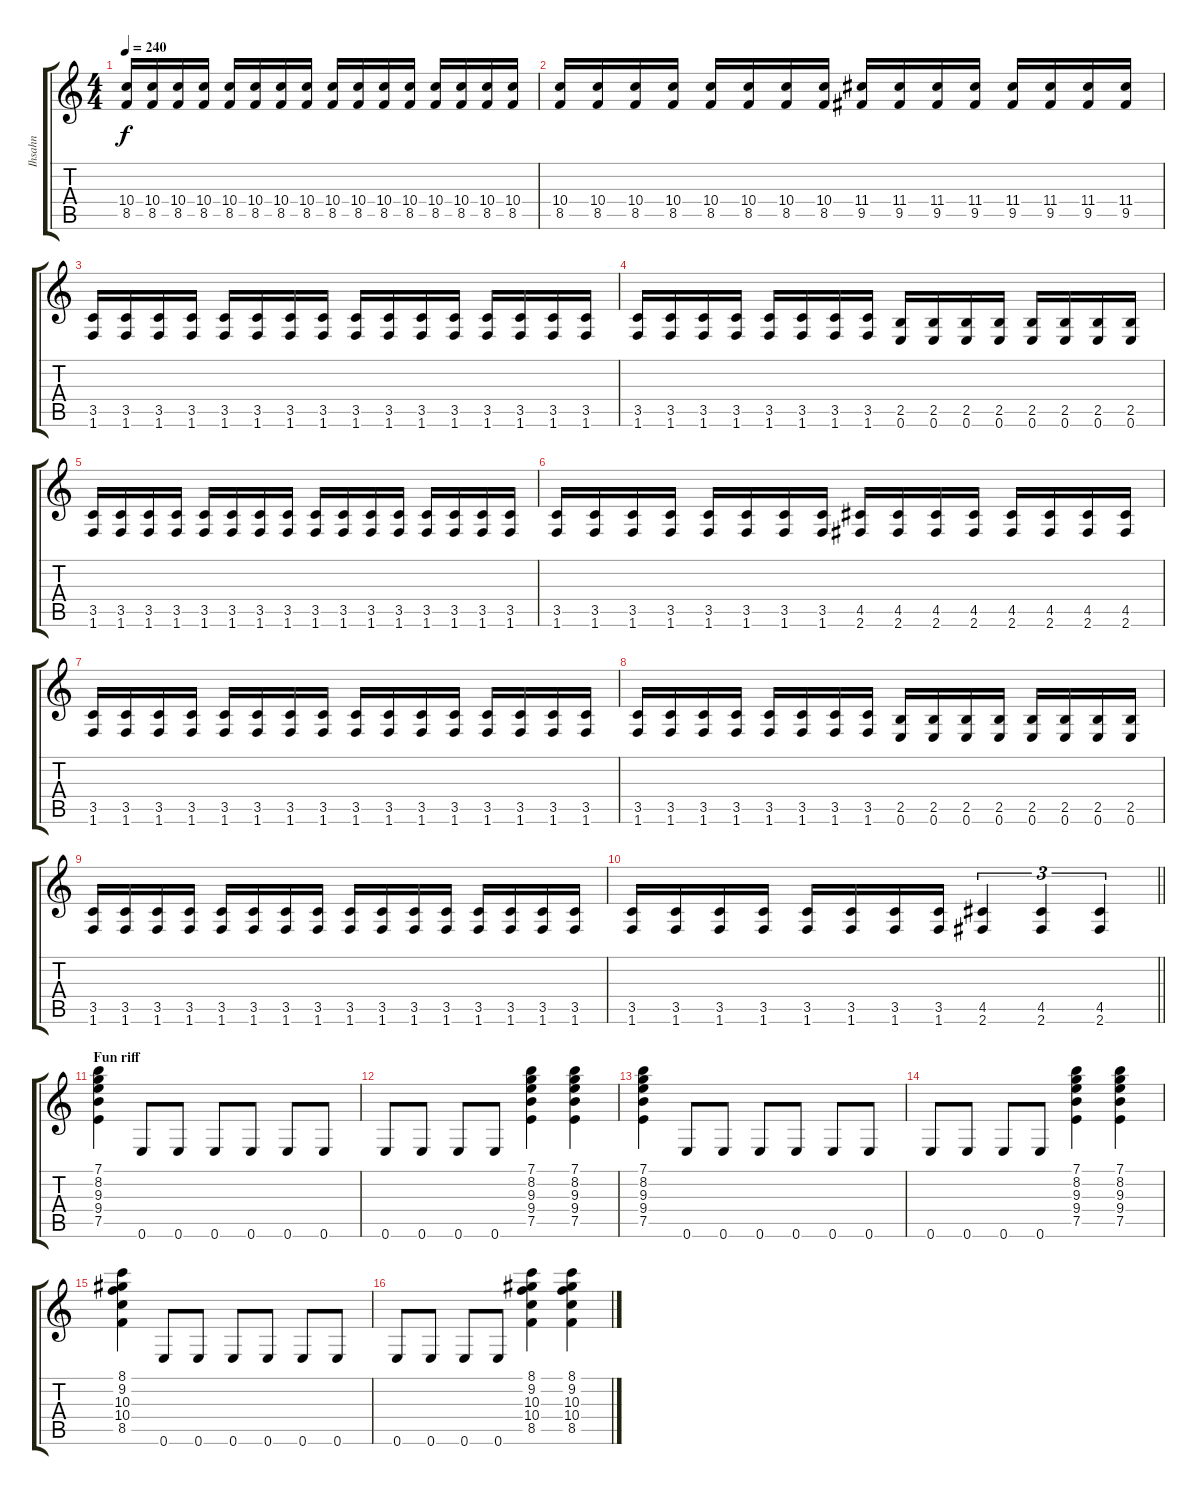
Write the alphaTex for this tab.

\track ("Ihsahn" "Ihsahn") {instrument distortionguitar}
\staff {score tabs}
\tuning (E4 B3 G3 D3 A2 E2) {hide}
\ts (4 4)
\tempo 240
\clef g2
\ks c
(10.4 8.5).16{dy f} (10.4 8.5).16 (10.4 8.5).16 (10.4 8.5).16 (10.4 8.5).16 (10.4 8.5).16 (10.4 8.5).16 (10.4 8.5).16 (10.4 8.5).16 (10.4 8.5).16 (10.4 8.5).16 (10.4 8.5).16 (10.4 8.5).16 (10.4 8.5).16 (10.4 8.5).16 (10.4 8.5).16 |
(10.4 8.5).16 (10.4 8.5).16 (10.4 8.5).16 (10.4 8.5).16 (10.4 8.5).16 (10.4 8.5).16 (10.4 8.5).16 (10.4 8.5).16 (11.4 9.5).16 (11.4 9.5).16 (11.4 9.5).16 (11.4 9.5).16 (11.4 9.5).16 (11.4 9.5).16 (11.4 9.5).16 (11.4 9.5).16 |
(3.5 1.6).16 (3.5 1.6).16 (3.5 1.6).16 (3.5 1.6).16 (3.5 1.6).16 (3.5 1.6).16 (3.5 1.6).16 (3.5 1.6).16 (3.5 1.6).16 (3.5 1.6).16 (3.5 1.6).16 (3.5 1.6).16 (3.5 1.6).16 (3.5 1.6).16 (3.5 1.6).16 (3.5 1.6).16 |
(3.5 1.6).16 (3.5 1.6).16 (3.5 1.6).16 (3.5 1.6).16 (3.5 1.6).16 (3.5 1.6).16 (3.5 1.6).16 (3.5 1.6).16 (2.5 0.6).16 (2.5 0.6).16 (2.5 0.6).16 (2.5 0.6).16 (2.5 0.6).16 (2.5 0.6).16 (2.5 0.6).16 (2.5 0.6).16 |
(3.5 1.6).16 (3.5 1.6).16 (3.5 1.6).16 (3.5 1.6).16 (3.5 1.6).16 (3.5 1.6).16 (3.5 1.6).16 (3.5 1.6).16 (3.5 1.6).16 (3.5 1.6).16 (3.5 1.6).16 (3.5 1.6).16 (3.5 1.6).16 (3.5 1.6).16 (3.5 1.6).16 (3.5 1.6).16 |
(3.5 1.6).16 (3.5 1.6).16 (3.5 1.6).16 (3.5 1.6).16 (3.5 1.6).16 (3.5 1.6).16 (3.5 1.6).16 (3.5 1.6).16 (4.5 2.6).16 (4.5 2.6).16 (4.5 2.6).16 (4.5 2.6).16 (4.5 2.6).16 (4.5 2.6).16 (4.5 2.6).16 (4.5 2.6).16 |
(3.5 1.6).16 (3.5 1.6).16 (3.5 1.6).16 (3.5 1.6).16 (3.5 1.6).16 (3.5 1.6).16 (3.5 1.6).16 (3.5 1.6).16 (3.5 1.6).16 (3.5 1.6).16 (3.5 1.6).16 (3.5 1.6).16 (3.5 1.6).16 (3.5 1.6).16 (3.5 1.6).16 (3.5 1.6).16 |
(3.5 1.6).16 (3.5 1.6).16 (3.5 1.6).16 (3.5 1.6).16 (3.5 1.6).16 (3.5 1.6).16 (3.5 1.6).16 (3.5 1.6).16 (2.5 0.6).16 (2.5 0.6).16 (2.5 0.6).16 (2.5 0.6).16 (2.5 0.6).16 (2.5 0.6).16 (2.5 0.6).16 (2.5 0.6).16 |
(3.5 1.6).16 (3.5 1.6).16 (3.5 1.6).16 (3.5 1.6).16 (3.5 1.6).16 (3.5 1.6).16 (3.5 1.6).16 (3.5 1.6).16 (3.5 1.6).16 (3.5 1.6).16 (3.5 1.6).16 (3.5 1.6).16 (3.5 1.6).16 (3.5 1.6).16 (3.5 1.6).16 (3.5 1.6).16 |
\barLineRight lightlight
(3.5 1.6).16 (3.5 1.6).16 (3.5 1.6).16 (3.5 1.6).16 (3.5 1.6).16 (3.5 1.6).16 (3.5 1.6).16 (3.5 1.6).16 (4.5 2.6).4{tu (3 2)} (4.5 2.6).4{tu (3 2)} (4.5 2.6).4{tu (3 2)} |
\section ("" "Fun riff")
(7.1 8.2 9.3 9.4 7.5).4 0.6.8 0.6.8 0.6.8 0.6.8 0.6.8 0.6.8 |
0.6.8 0.6.8 0.6.8 0.6.8 (7.1 8.2 9.3 9.4 7.5).4 (7.1 8.2 9.3 9.4 7.5).4 |
(7.1 8.2 9.3 9.4 7.5).4 0.6.8 0.6.8 0.6.8 0.6.8 0.6.8 0.6.8 |
0.6.8 0.6.8 0.6.8 0.6.8 (7.1 8.2 9.3 9.4 7.5).4 (7.1 8.2 9.3 9.4 7.5).4 |
(8.1 9.2 10.3 10.4 8.5).4 0.6.8 0.6.8 0.6.8 0.6.8 0.6.8 0.6.8 |
0.6.8 0.6.8 0.6.8 0.6.8 (8.1 9.2 10.3 10.4 8.5).4 (8.1 9.2 10.3 10.4 8.5).4
